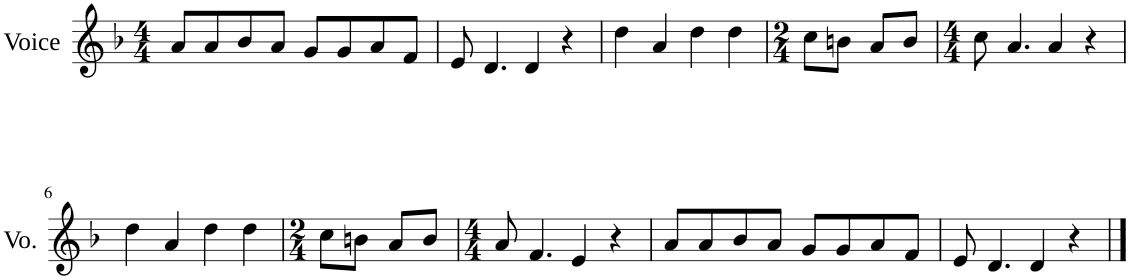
**kern
*part1
*staff1
*I"Voice
*I'Vo.
*clefG2
*k[b-]
*M4/4
=1
8a/L
8a/
8b-/
8a/J
8g/L
8g/
8a/
8f/J
=2
8e/
4.d/
4d/
4r
=3
4dd\
4a/
4dd\
4dd\
=4
*M2/4
8cc\L
8bn\J
8a/L
8b/J
=5
*M4/4
8cc\
4.a/
4a/
4r
!!LO:LB:g=z
=6
4dd\
4a/
4dd\
4dd\
=7
*M2/4
8cc\L
8bn\J
8a/L
8b/J
=8
*M4/4
8a/
4.f/
4e/
4r
=9
8a/L
8a/
8b-/
8a/J
8g/L
8g/
8a/
8f/J
=10
8e/
4.d/
4d/
4r
==
*-
